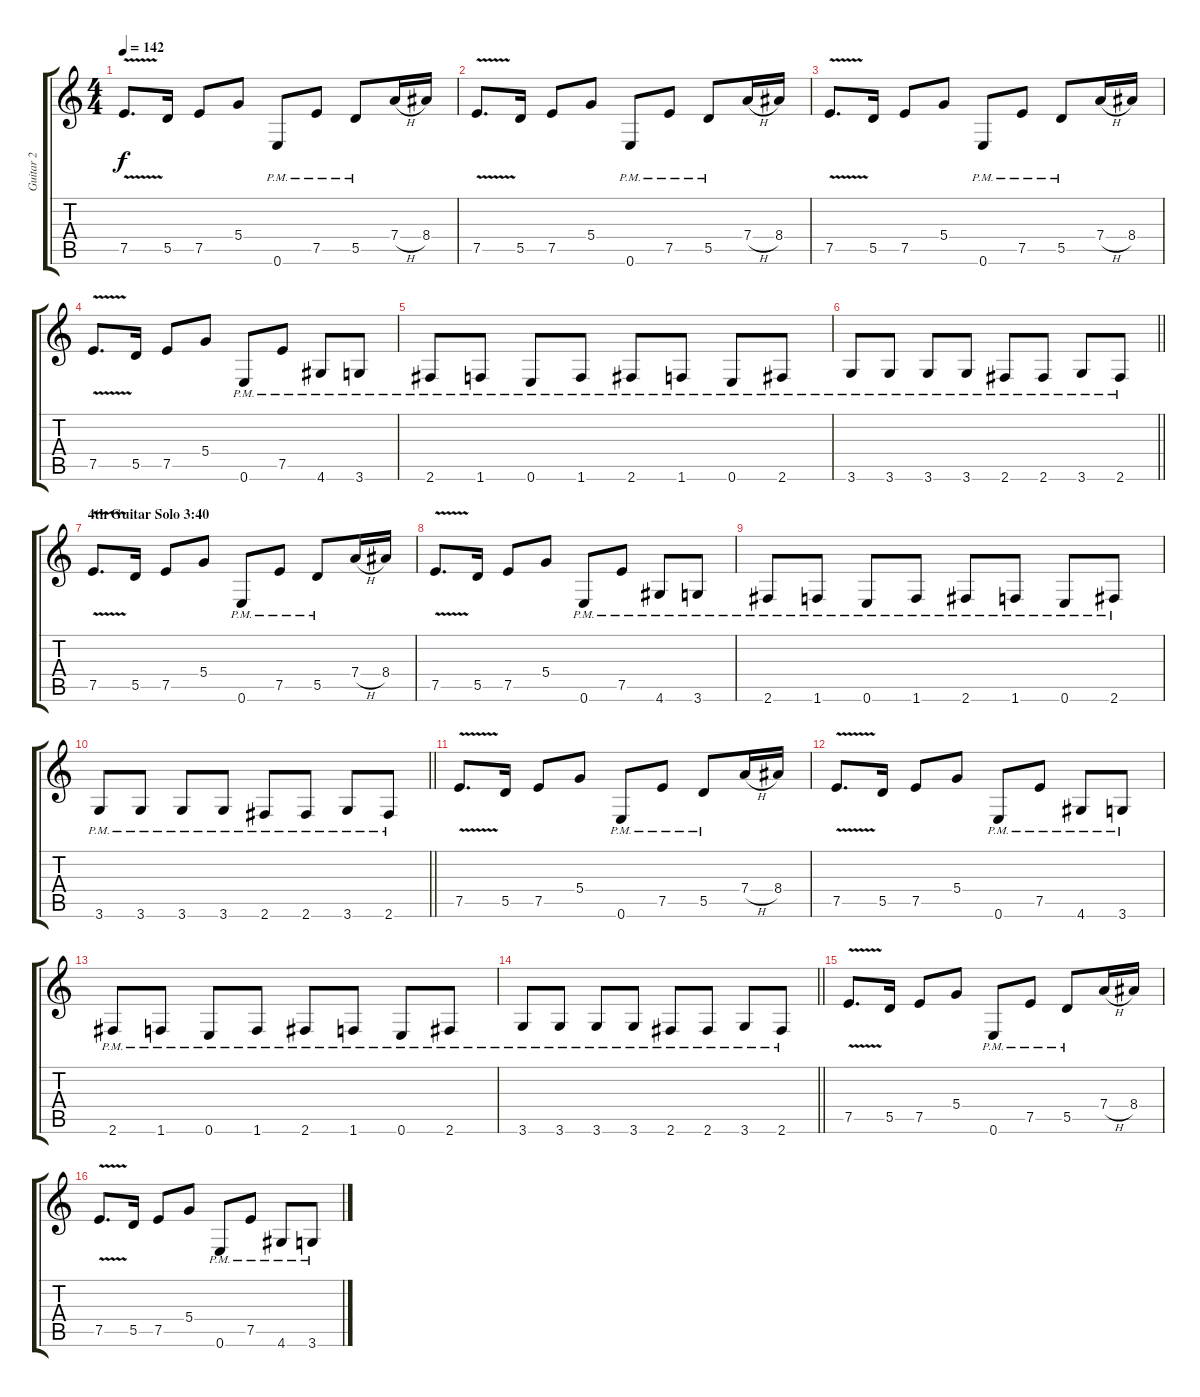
\track ("Guitar 2" "Guitar 2") {instrument distortionguitar}
\staff {score tabs}
\tuning (E4 B3 G3 D3 A2 E2) {hide}
\ts (4 4)
\tempo 142
\clef g2
\ks c
7.5{v}.8{d dy f} 5.5.16 7.5.8 5.4.8 0.6{pm}.8 7.5{pm}.8 5.5{pm}.8 7.4{h}.16 8.4.16 |
7.5{v}.8{d} 5.5.16 7.5.8 5.4.8 0.6{pm}.8 7.5{pm}.8 5.5{pm}.8 7.4{h}.16 8.4.16 |
7.5{v}.8{d} 5.5.16 7.5.8 5.4.8 0.6{pm}.8 7.5{pm}.8 5.5{pm}.8 7.4{h}.16 8.4.16 |
7.5{v}.8{d} 5.5.16 7.5.8 5.4.8 0.6{pm}.8 7.5{pm}.8 4.6{pm}.8 3.6{pm}.8 |
2.6{pm}.8 1.6{pm}.8 0.6{pm}.8 1.6{pm}.8 2.6{pm}.8 1.6{pm}.8 0.6{pm}.8 2.6{pm}.8 |
\barLineRight lightlight
3.6{pm}.8 3.6{pm}.8 3.6{pm}.8 3.6{pm}.8 2.6{pm}.8 2.6{pm}.8 3.6{pm}.8 2.6{pm}.8 |
\section ("" "4th Guitar Solo 3:40")
7.5{v}.8{d} 5.5.16 7.5.8 5.4.8 0.6{pm}.8 7.5{pm}.8 5.5{pm}.8 7.4{h}.16 8.4.16 |
7.5{v}.8{d} 5.5.16 7.5.8 5.4.8 0.6{pm}.8 7.5{pm}.8 4.6{pm}.8 3.6{pm}.8 |
2.6{pm}.8 1.6{pm}.8 0.6{pm}.8 1.6{pm}.8 2.6{pm}.8 1.6{pm}.8 0.6{pm}.8 2.6{pm}.8 |
\barLineRight lightlight
3.6{pm}.8 3.6{pm}.8 3.6{pm}.8 3.6{pm}.8 2.6{pm}.8 2.6{pm}.8 3.6{pm}.8 2.6{pm}.8 |
7.5{v}.8{d} 5.5.16 7.5.8 5.4.8 0.6{pm}.8 7.5{pm}.8 5.5{pm}.8 7.4{h}.16 8.4.16 |
7.5{v}.8{d} 5.5.16 7.5.8 5.4.8 0.6{pm}.8 7.5{pm}.8 4.6{pm}.8 3.6{pm}.8 |
2.6{pm}.8 1.6{pm}.8 0.6{pm}.8 1.6{pm}.8 2.6{pm}.8 1.6{pm}.8 0.6{pm}.8 2.6{pm}.8 |
\barLineRight lightlight
3.6{pm}.8 3.6{pm}.8 3.6{pm}.8 3.6{pm}.8 2.6{pm}.8 2.6{pm}.8 3.6{pm}.8 2.6{pm}.8 |
7.5{v}.8{d} 5.5.16 7.5.8 5.4.8 0.6{pm}.8 7.5{pm}.8 5.5{pm}.8 7.4{h}.16 8.4.16 |
7.5{v}.8{d} 5.5.16 7.5.8 5.4.8 0.6{pm}.8 7.5{pm}.8 4.6{pm}.8 3.6{pm}.8
